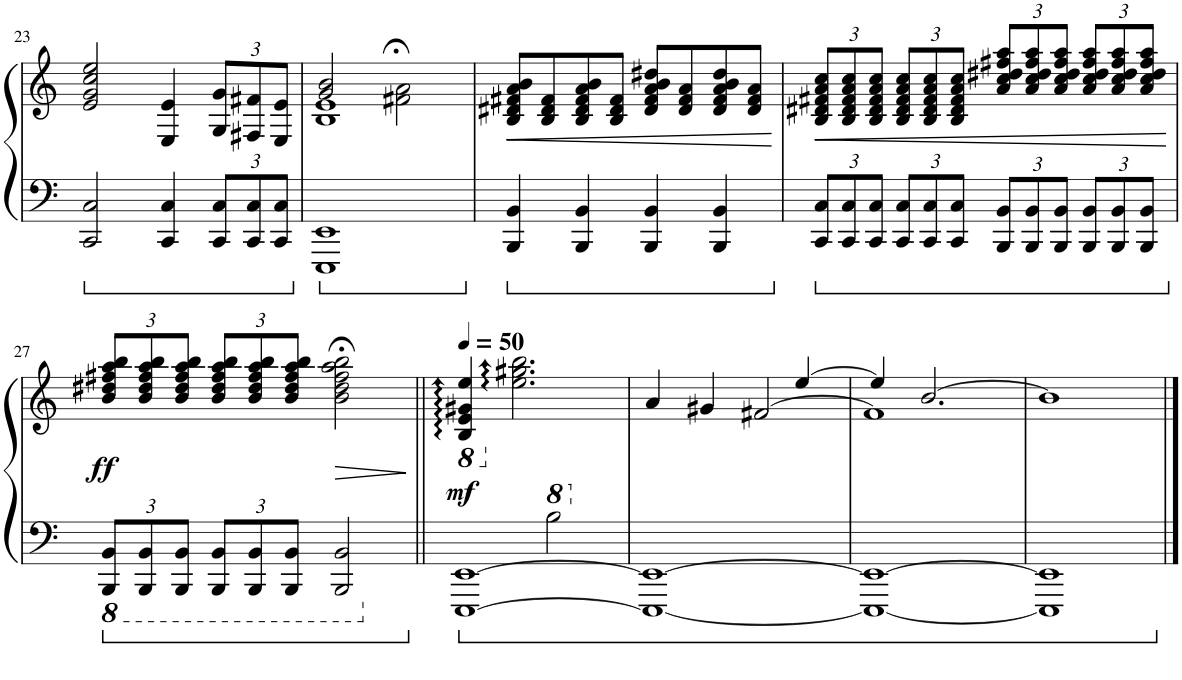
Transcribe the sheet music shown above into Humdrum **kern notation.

**kern	**kern	**dynam
*part1	*part1	*part1
*staff2	*staff1	*staff1/2
*I"Piano	*	*
*I'Pno.	*	*
!!LO:PB:g=z
*clefF4	*clefG2	*
*k[]	*k[]	*
*M4/4	*M4/4	*
=23	=23	=23
2CC/ 2C/	2e/ 2g/ 2cc/ 2ee/	.
4CC/ 4C/	4E/ 4e/	.
*Xbrackettup	*Xbrackettup	*
12CC/ 12C/L	12G/ 12g/L	.
12CC/ 12C/	12F#X/ 12f#X/	.
12CC/ 12C/J	12E/ 12e/J	.
=24	=24	=24
*	*^	*
1EEE 1EE	1B 1e	2g/ 2b/	.
.	.	2f#X\ 2a\	.
=25	=25	=25	=25
!	!	!	!LO:HP:b
*	*v	*v	*
4BBB/ 4BB/	8B/ 8d#X/ 8f#X/ 8a/ 8b/L	<
.	8B/ 8d#/ 8f#/	.
4BBB/ 4BB/	8B/ 8d#/ 8f#/ 8a/ 8b/	.
.	8B/ 8d#/ 8f#/J	.
4BBB/ 4BB/	8d#/ 8f#/ 8a/ 8b/ 8dd#X/L	.
.	8d#/ 8f#/ 8a/	.
4BBB/ 4BB/	8d#/ 8f#/ 8a/ 8b/ 8dd#/	.
.	8d#/ 8f#/ 8a/J	.
.	.	[
=26	=26	=26
!	!	!LO:HP:b
12CC/ 12C/L	12B/ 12d#X/ 12f#X/ 12a/ 12cc/L	<
12CC/ 12C/	12B/ 12d#/ 12f#/ 12a/ 12cc/	.
12CC/ 12C/J	12B/ 12d#/ 12f#/ 12a/ 12cc/J	.
12CC/ 12C/L	12B/ 12d#/ 12f#/ 12a/ 12cc/L	.
12CC/ 12C/	12B/ 12d#/ 12f#/ 12a/ 12cc/	.
12CC/ 12C/J	12B/ 12d#/ 12f#/ 12a/ 12cc/J	.
12BBB/ 12BB/L	12a/ 12cc/ 12dd#X/ 12ff#X/ 12aa/L	.
12BBB/ 12BB/	12a/ 12cc/ 12dd#/ 12ff#/ 12aa/	.
12BBB/ 12BB/J	12a/ 12cc/ 12dd#/ 12ff#/ 12aa/J	.
12BBB/ 12BB/L	12a/ 12cc/ 12dd#/ 12ff#/ 12aa/L	.
12BBB/ 12BB/	12a/ 12cc/ 12dd#/ 12ff#/ 12aa/	.
12BBB/ 12BB/J	12a/ 12cc/ 12dd#/ 12ff#/ 12aa/J	.
.	.	[
!!LO:LB:g=z
=27	=27	=27
*8ba	*	*
!	!	!LO:DY:b
12BBBB/ 12BBB/L	12b/ 12dd#X/ 12ff#X/ 12aa/ 12bb/L	ff
12BBBB/ 12BBB/	12b/ 12dd#/ 12ff#/ 12aa/ 12bb/	.
12BBBB/ 12BBB/J	12b/ 12dd#/ 12ff#/ 12aa/ 12bb/J	.
12BBBB/ 12BBB/L	12b/ 12dd#/ 12ff#/ 12aa/ 12bb/L	.
12BBBB/ 12BBB/	12b/ 12dd#/ 12ff#/ 12aa/ 12bb/	.
12BBBB/ 12BBB/J	12b/ 12dd#/ 12ff#/ 12aa/ 12bb/J	.
!	!	!LO:HP:b
2BBBB/ 2BBB/	2b\;< 2dd#\;< 2ff#\;< 2aa\;< 2bb\;<	>
.	.	]
=28||	=28||	=28||
*X8ba	*	*
*^	*	*
*	*	*8ba	*
*v	*v	*	*
*	*MM50	*
*^	*	*
!	!	!	!LO:DY:a=2
[1EEE [1EE	2ryy	4BB/: 4E/: 4G#X/: 4e/:	mf
*	*	*X8ba	*
.	.	2.ee\: 2.gg#X\: 2.bb\:	.
.	2b\	.	.
*v	*v	*	*
=29	=29	=29
*	*^	*
1EEE_ 1EE_	4a/	2.ryy	.
.	4g#X/	.	.
.	[2f#X/	.	.
.	.	[4ee/	.
=30	=30	=30	=30
1EEE_ 1EE_	1f#]	4ee/]	.
.	.	[2.b/	.
*	*v	*v	*
=31	=31	=31
1EEE] 1EE]	1b]	.
==	==	==
*-	*-	*-
